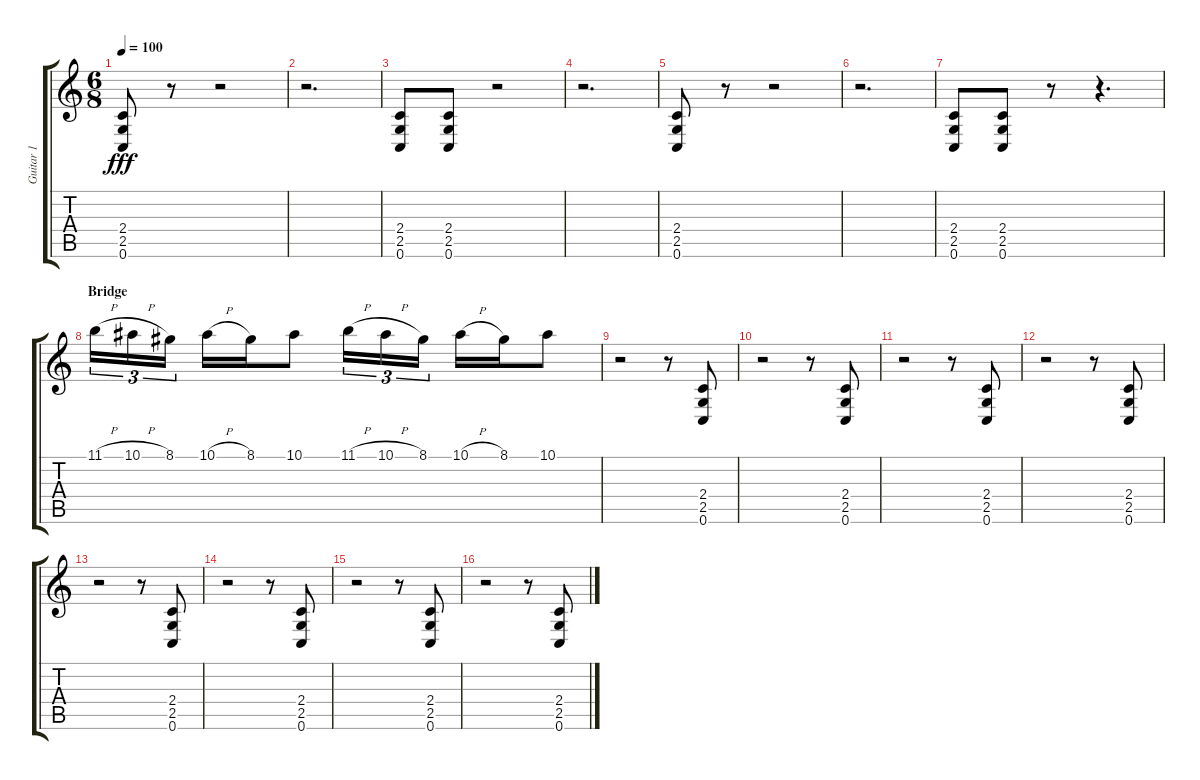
\track ("Guitar 1" "Guitar 1") {instrument distortionguitar}
\staff {score tabs}
\tuning (C4 G3 Eb3 Bb2 F2 C2) {hide}
\ts (6 8)
\tempo 100
\clef g2
\ks c
(2.4 2.5 0.6).8{dy fff} r.8 r.2 |
r.2{d} |
(2.4 2.5 0.6).8 (2.4 2.5 0.6).8 r.2 |
r.2{d} |
(2.4 2.5 0.6).8 r.8 r.2 |
r.2{d} |
(2.4 2.5 0.6).8 (2.4 2.5 0.6).8 r.8 r.4{d} |
\section ("" "Bridge")
11.1{h}.16{tu (3 2) balance 13} 10.1{h}.16{tu (3 2)} 8.1.16{tu (3 2)} 10.1{h}.16 8.1.16 10.1.8 11.1{h}.16{tu (3 2)} 10.1{h}.16{tu (3 2)} 8.1.16{tu (3 2)} 10.1{h}.16 8.1.16 10.1.8 |
r.2 r.8 (2.4 2.5 0.6).8 |
r.2 r.8 (2.4 2.5 0.6).8 |
r.2 r.8 (2.4 2.5 0.6).8 |
r.2 r.8 (2.4 2.5 0.6).8 |
r.2 r.8 (2.4 2.5 0.6).8 |
r.2 r.8 (2.4 2.5 0.6).8 |
r.2 r.8 (2.4 2.5 0.6).8 |
r.2 r.8 (2.4 2.5 0.6).8
